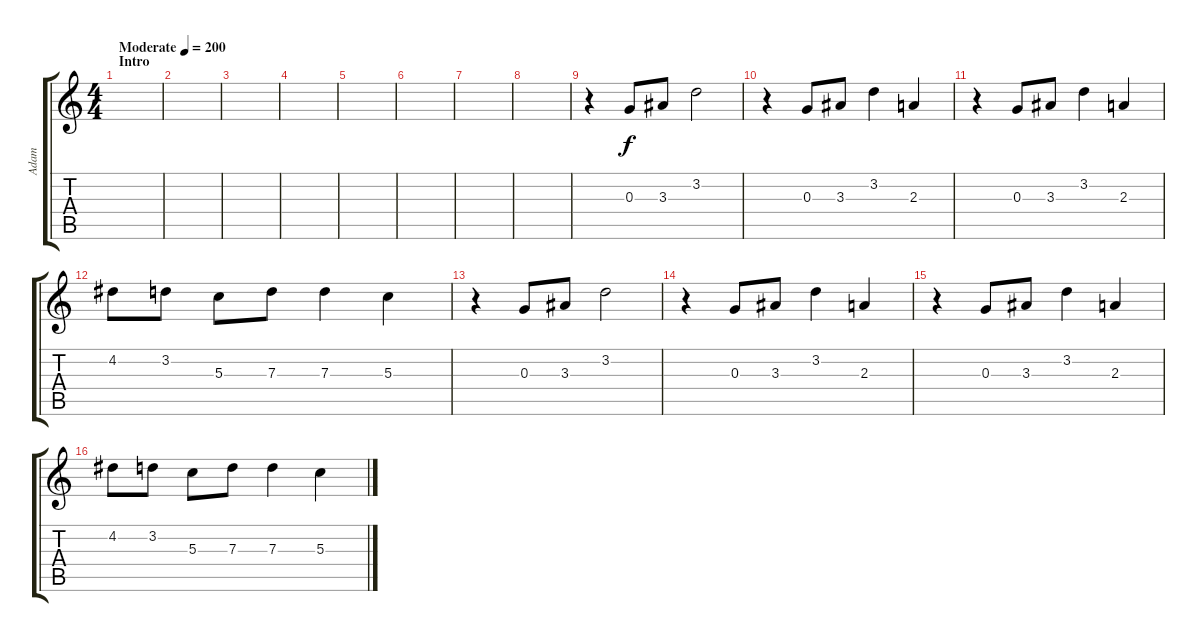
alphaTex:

\track ("Adam" "Adam") {instrument distortionguitar}
\staff {score tabs}
\tuning (E4 B3 G3 D3 A2 D2) {hide}
\ts (4 4)
\section ("" "Intro")
\tempo (200 "Moderate")
\clef g2
\ks c
|
|
|
|
|
|
|
|
r.4 0.3.8 3.3.8 3.2.2 |
r.4 0.3.8 3.3.8 3.2.4 2.3.4 |
r.4 0.3.8 3.3.8 3.2.4 2.3.4 |
4.2.8 3.2.8 5.3.8 7.3.8 7.3.4 5.3.4 |
r.4 0.3.8 3.3.8 3.2.2 |
r.4 0.3.8 3.3.8 3.2.4 2.3.4 |
r.4 0.3.8 3.3.8 3.2.4 2.3.4 |
4.2.8 3.2.8 5.3.8 7.3.8 7.3.4 5.3.4
